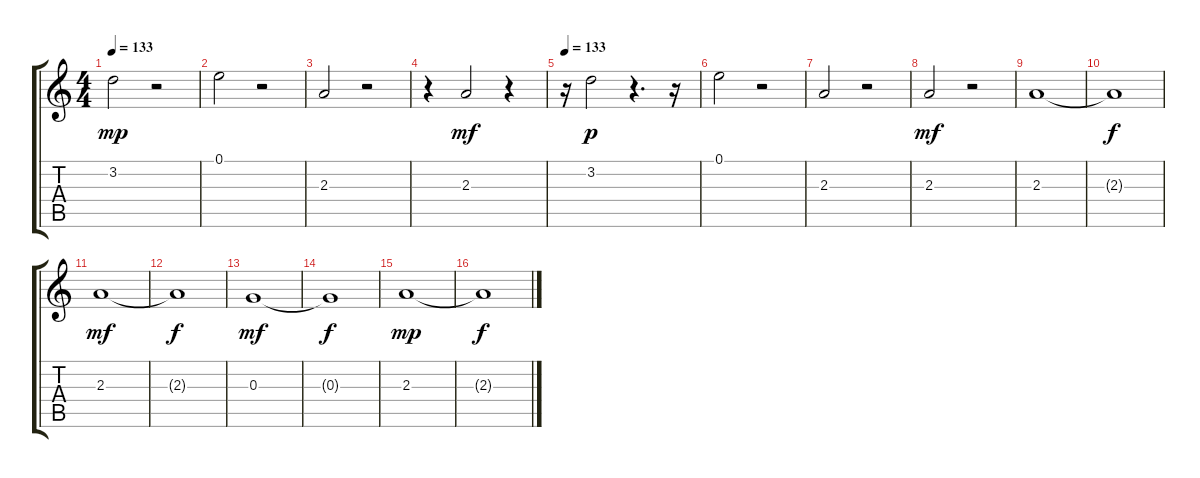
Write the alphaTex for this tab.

\track "" {instrument electricbassfinger}
\staff {score tabs}
\tuning (E4 B3 G3 D3 A2 E2) {hide}
\ts (4 4)
\tempo 133
\clef g2
\ks c
3.2.2{dy mp} r.2 |
0.1.2 r.2 |
2.3.2 r.2 |
r.4 2.3.2{dy mf} r.4 |
\tempo 133
r.16 3.2.2{dy p} r.4{d} r.16 |
0.1.2 r.2 |
2.3.2 r.2 |
2.3.2{dy mf} r.2 |
2.3.1 |
2.3{t}.1{dy f} |
2.3.1{dy mf} |
2.3{t}.1{dy f} |
0.3.1{dy mf} |
0.3{t}.1{dy f} |
2.3.1{dy mp} |
2.3{t}.1{dy f}
